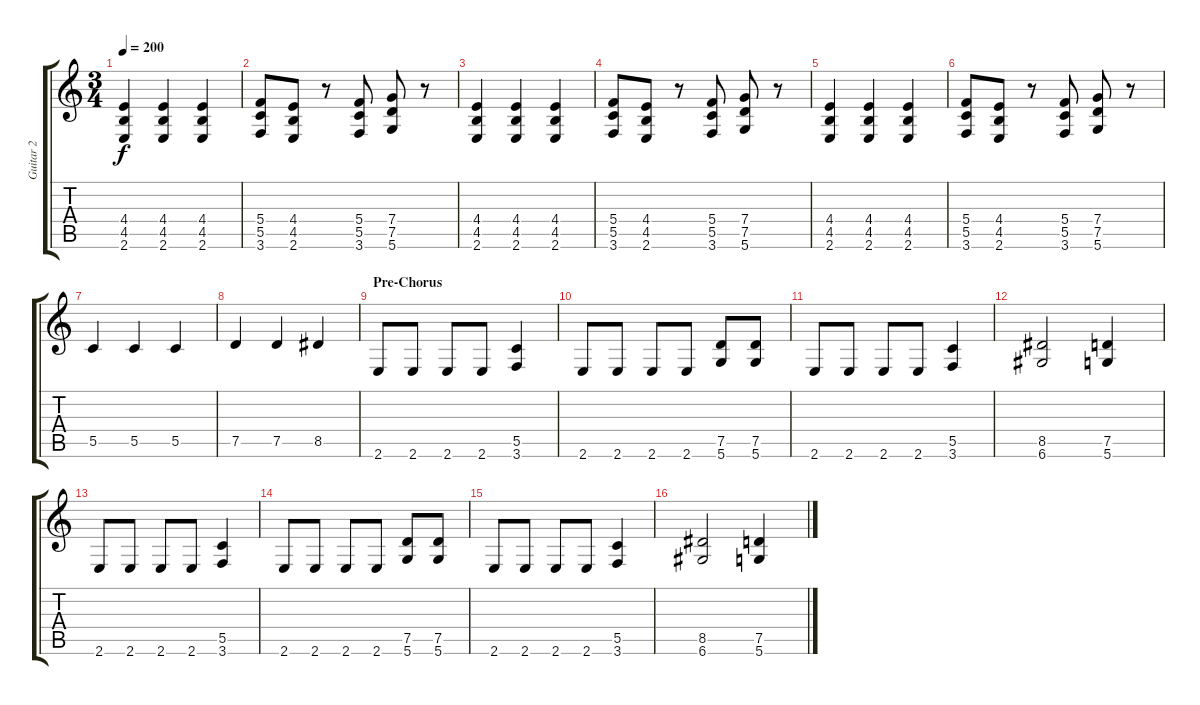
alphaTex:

\track ("Guitar 2" "Guitar 2") {instrument distortionguitar}
\staff {score tabs}
\tuning (D4 A3 F3 C3 G2 D2) {hide}
\ts (3 4)
\tempo 200
\clef g2
\ks c
(4.4 4.5 2.6).4{dy f} (4.4 4.5 2.6).4 (4.4 4.5 2.6).4 |
(5.4 5.5 3.6).8 (4.4 4.5 2.6).8 r.8 (5.4 5.5 3.6).8 (7.4 7.5 5.6).8 r.8 |
(4.4 4.5 2.6).4 (4.4 4.5 2.6).4 (4.4 4.5 2.6).4 |
(5.4 5.5 3.6).8 (4.4 4.5 2.6).8 r.8 (5.4 5.5 3.6).8 (7.4 7.5 5.6).8 r.8 |
(4.4 4.5 2.6).4 (4.4 4.5 2.6).4 (4.4 4.5 2.6).4 |
(5.4 5.5 3.6).8 (4.4 4.5 2.6).8 r.8 (5.4 5.5 3.6).8 (7.4 7.5 5.6).8 r.8 |
5.5.4 5.5.4 5.5.4 |
7.5.4 7.5.4 8.5.4 |
\section ("" "Pre-Chorus")
2.6.8 2.6.8 2.6.8 2.6.8 (5.5 3.6).4 |
2.6.8 2.6.8 2.6.8 2.6.8 (7.5 5.6).8 (7.5 5.6).8 |
2.6.8 2.6.8 2.6.8 2.6.8 (5.5 3.6).4 |
(8.5 6.6).2 (7.5 5.6).4 |
2.6.8 2.6.8 2.6.8 2.6.8 (5.5 3.6).4 |
2.6.8 2.6.8 2.6.8 2.6.8 (7.5 5.6).8 (7.5 5.6).8 |
2.6.8 2.6.8 2.6.8 2.6.8 (5.5 3.6).4 |
(8.5 6.6).2 (7.5 5.6).4
